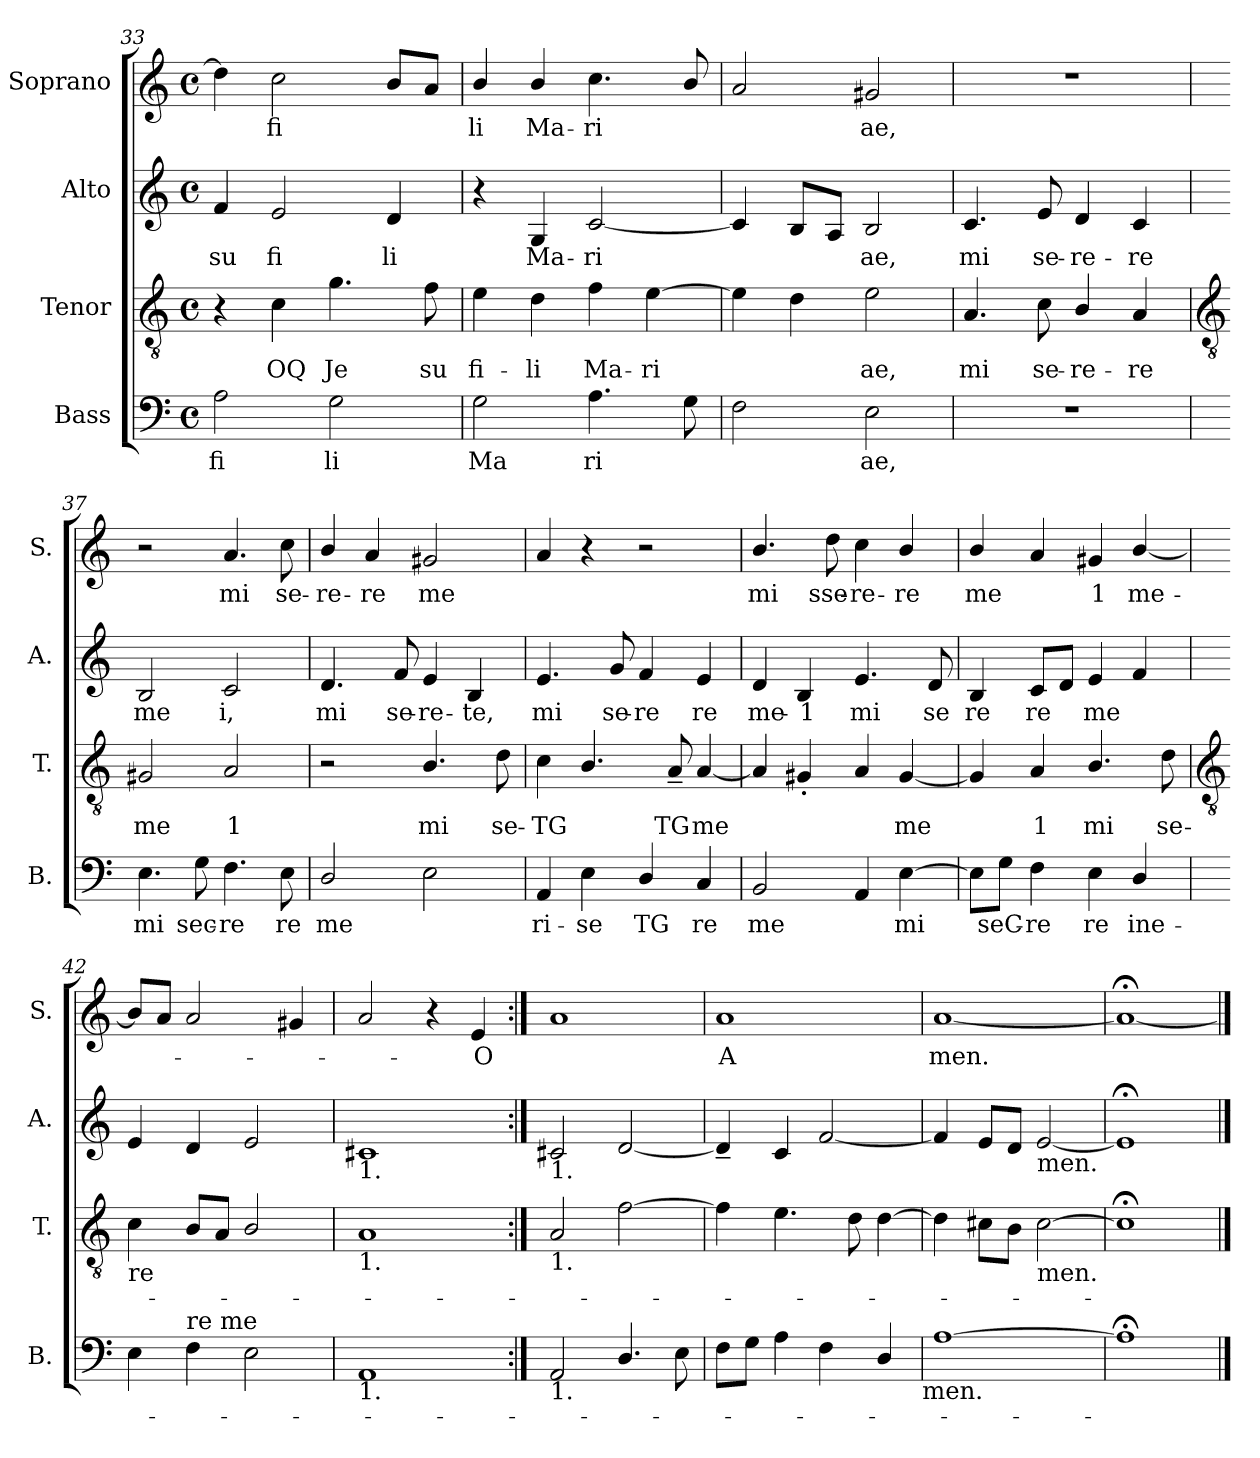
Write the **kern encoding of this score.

**kern	**text	**kern	**text	**kern	**text	**kern	**text
*part4	*part4	*part3	*part3	*part2	*part2	*part1	*part1
*staff4	*staff4	*staff3	*staff3	*staff2	*staff2	*staff1	*staff1
*I"Bass	*	*I"Tenor	*	*I"Alto	*	*I"Soprano	*
*I'B.	*	*I'T.	*	*I'A.	*	*I'S.	*
*clefF4	*	*clefGv2	*	*clefG2	*	*clefG2	*
*k[]	*	*k[]	*	*k[]	*	*k[]	*
*C:	*	*C:	*	*C:	*	*C:	*
*M4/4	*	*M4/4	*	*M4/4	*	*M4/4	*
*met(c)	*	*met(c)	*	*met(c)	*	*met(c)	*
=33	=33	=33	=33	=33	=33	=33	=33
!	!LO:LY:b	!	!	!	!LO:LY:b	!	!
2A	fi	4r	.	4f	su	4dd]	.
!	!	!	!LO:LY:b	!	!LO:LY:b	!	!LO:LY:b
.	.	4c	OQ	2e	fi	2cc	fi
!	!LO:LY:b	!	!LO:LY:b	!	!	!	!
2G	li	4.g	Je	.	.	.	.
!	!	!	!	!	!LO:LY:b	!	!
.	.	.	.	4d	li	8bL	.
!	!	!	!LO:LY:b	!	!	!	!
.	.	8f	su	.	.	8aJ	.
=34	=34	=34	=34	=34	=34	=34	=34
!	!LO:LY:b	!	!LO:LY:b	!	!	!	!LO:LY:b
2G	Ma	4e	fi-	4r	.	4b/	li
!	!	!	!LO:LY:b	!	!LO:LY:b	!	!LO:LY:b
.	.	4d	-li	4G	Ma-	4b/	Ma-
!	!LO:LY:b	!	!LO:LY:b	!	!LO:LY:b	!	!LO:LY:b
4.A	ri	4f	Ma-	[2c	-ri	4.cc	-ri
!	!	!	!LO:LY:b	!	!	!	!
.	.	[4e	-ri	.	.	.	.
8G	.	.	.	.	.	8b/	.
=35	=35	=35	=35	=35	=35	=35	=35
2F	.	4e]	.	4c]	.	2a	.
.	.	4d	.	8BL	.	.	.
.	.	.	.	8AJ	.	.	.
!	!LO:LY:b	!	!LO:LY:b	!	!LO:LY:b	!	!LO:LY:b
2E	ae,	2e	ae,	2B	ae,	2g#X	ae,
=36	=36	=36	=36	=36	=36	=36	=36
!	!	!	!LO:LY:b	!	!LO:LY:b	!	!
1r	.	4.A	mi	4.c	mi	1r	.
!	!	!	!LO:LY:b	!	!LO:LY:b	!	!
.	.	8c	se-	8e	se-	.	.
!	!	!	!LO:LY:b	!	!LO:LY:b	!	!
.	.	4B/	-re-	4d	-re-	.	.
!	!	!	!LO:LY:b	!	!LO:LY:b	!	!
.	.	4A	-re	4c	-re	.	.
!!LO:LB:g=z
=37	=37	=37	=37	=37	=37	=37	=37
*	*	*clefGv2	*	*	*	*	*
!	!LO:LY:b	!	!LO:LY:b	!	!LO:LY:b	!	!
4.E	mi	2G#X	me	2B	me	2r	.
!	!LO:LY:b	!	!	!	!	!	!
8G	sec-	.	.	.	.	.	.
!	!LO:LY:b	!	!LO:LY:b	!	!LO:LY:b	!	!LO:LY:b
4.F	-re	2A	1	2c	i,	4.a	mi
!	!LO:LY:b	!	!	!	!	!	!LO:LY:b
8E	re	.	.	.	.	8cc	se-
=38	=38	=38	=38	=38	=38	=38	=38
!	!LO:LY:b	!	!	!	!LO:LY:b	!	!LO:LY:b
2D/	me	2r	.	4.d	mi	4b/	-re-
!	!	!	!	!	!	!	!LO:LY:b
.	.	.	.	.	.	4a	-re
!	!	!	!	!	!LO:LY:b	!	!
.	.	.	.	8f	se-	.	.
!	!	!	!LO:LY:b	!	!LO:LY:b	!	!LO:LY:b
2E	.	4.B/	mi	4e	-re-	2g#X	me
!	!	!	!	!	!LO:LY:b	!	!
.	.	.	.	4B	-te,	.	.
!	!	!	!LO:LY:b	!	!	!	!
.	.	8d	se-	.	.	.	.
=39	=39	=39	=39	=39	=39	=39	=39
!	!LO:LY:b	!	!LO:LY:b	!	!LO:LY:b	!	!
4AA	ri-	4c	-TG	4.e	mi	4a	.
!	!LO:LY:b	!	!	!	!	!	!
4E	-se	4.B/	.	.	.	4r	.
!	!	!	!	!	!LO:LY:b	!	!
.	.	.	.	8g	se-	.	.
!	!LO:LY:b	!	!	!	!LO:LY:b	!	!
4D/	TG	.	.	4f	-re	2r	.
!	!	!	!LO:LY:b	!	!	!	!
.	.	8A~	TG	.	.	.	.
!	!LO:LY:b	!	!LO:LY:b	!	!LO:LY:b	!	!
4C	re	[4A	me	4e	re	.	.
=40	=40	=40	=40	=40	=40	=40	=40
!	!LO:LY:b	!	!	!	!LO:LY:b	!	!LO:LY:b
2BB	me	4A]	.	4d	me-	4.b/	mi
!	!	!	!	!	!LO:LY:b	!	!
.	.	4G#X'	.	4B	-1	.	.
!	!	!	!	!	!	!	!LO:LY:b
.	.	.	.	.	.	8dd	sse-
!	!	!	!	!	!LO:LY:b	!	!LO:LY:b
4AA	.	4A	.	4.e	mi	4cc	-re-
!	!LO:LY:b	!	!LO:LY:b	!	!	!	!LO:LY:b
[4E	mi	[4G#	me	.	.	4b/	-re
!	!	!	!	!	!LO:LY:b	!	!
.	.	.	.	8d	se	.	.
=41	=41	=41	=41	=41	=41	=41	=41
!	!	!	!	!	!LO:LY:b	!	!LO:LY:b
8EL]	.	4G#]	.	4B	re	4b/	me
!	!LO:LY:b	!	!	!	!	!	!
8GJ	seC-	.	.	.	.	.	.
!	!LO:LY:b	!	!LO:LY:b	!	!LO:LY:b	!	!
4F	-re	4A	1	8cL	re	4a	.
.	.	.	.	8dJ	.	.	.
!	!LO:LY:b	!	!LO:LY:b	!	!LO:LY:b	!	!LO:LY:b
4E	re	4.B/	mi	4e	me	4g#X	1
!	!LO:LY:b	!	!	!	!	!	!LO:LY:b
4D/	ine-	.	.	4f	.	[4b/	me-
!	!	!	!LO:LY:b	!	!	!	!
.	.	8d	se-	.	.	.	.
!!LO:LB:g=z
=42	=42	=42	=42	=42	=42	=42	=42
*	*	*clefGv2	*	*	*	*	*
!	!	!LO:TX:b:t=re	!	!	!	!	!
4E	.	4c	.	4e	.	8bL]	.
.	.	.	.	.	.	8aJ	.
!LO:TX:a:t=re me	!	!	!	!	!	!	!
4F	.	8BL	.	4d	.	2a	.
.	.	8AJ	.	.	.	.	.
2E	.	2B/	.	2e	.	.	.
.	.	.	.	.	.	4g#X	.
=43	=43	=43	=43	=43	=43	=43	=43
!	!	!	!	!LO:TX:b:t=1.	!	!	!
!	!	!LO:TX:b:t=1.	!	!	!	!	!
!LO:TX:b:t=1.	!	!	!	!	!	!	!
1AA	.	1A	.	1c#X	.	2a	.
.	.	.	.	.	.	4r	.
!	!	!	!	!	!	!	!LO:LY:b
.	.	.	.	.	.	4e	-O
=44:|!	=44:|!	=44:|!	=44:|!	=44:|!	=44:|!	=44:|!	=44:|!
!	!	!	!	!LO:TX:b:t=1.	!	!	!
!	!	!LO:TX:b:t=1.	!	!	!	!	!
!LO:TX:b:t=1.	!	!	!	!	!	!	!
2AA	.	2A	.	2c#X	.	1a	.
4.D/	.	[2f	.	[2d	.	.	.
8E	.	.	.	.	.	.	.
=45	=45	=45	=45	=45	=45	=45	=45
!	!	!	!	!	!	!	!LO:LY:b
8FL	.	4f]	.	4d~]	.	1a	A
8GJ	.	.	.	.	.	.	.
4A	.	4.e	.	4c	.	.	.
4F	.	.	.	[2f	.	.	.
.	.	8d	.	.	.	.	.
4D/	.	[4d	.	.	.	.	.
!LO:TX:b:t=men.	!	!	!	!	!	!	!
=46	=46	=46	=46	=46	=46	=46	=46
!	!	!	!	!	!	!	!LO:LY:b
[1A	.	4d]	.	4f]	.	[1a	men.
.	.	8c#XL	.	8eL	.	.	.
.	.	8BJ	.	8dJ	.	.	.
!	!	!	!	!LO:TX:b:t=men.	!	!	!
!	!	!LO:TX:b:t=men.	!	!	!	!	!
.	.	[2c#	.	[2e	.	.	.
=47	=47	=47	=47	=47	=47	=47	=47
1A;<]	.	1c#;<]	.	1e;<]	.	1a;<_	.
==	==	==	==	==	==	==	==
*-	*-	*-	*-	*-	*-	*-	*-
